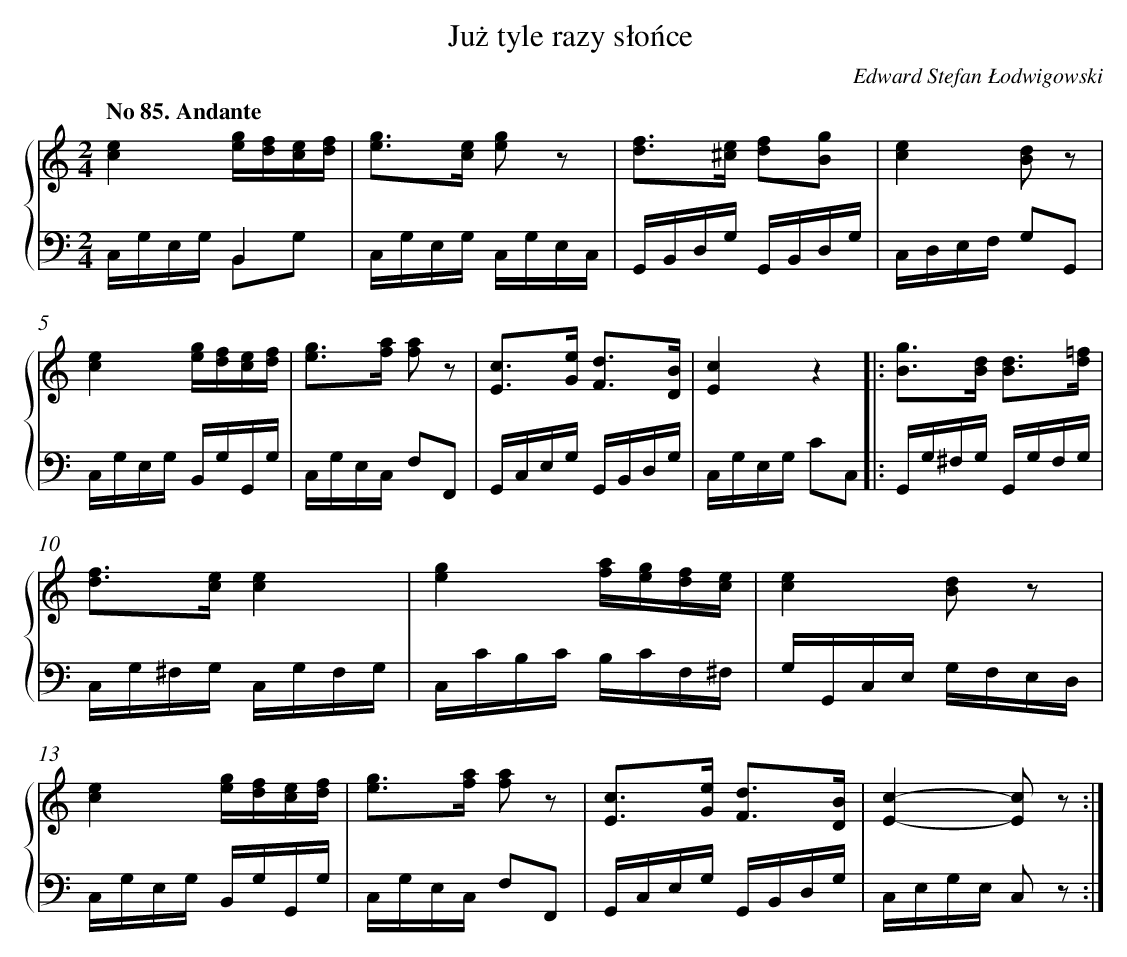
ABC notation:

X:1
T: Już tyle razy słońce
C: Edward Stefan Łodwigowski
L: 1/16
M: 2/4
Q: "No 85. Andante"
%%staves {1 2}
V: 1 clef=treble
V: 2 clef=bass
K: C
[V:1] [e4c4][ge][fd][ec][fd] |
[V:2] x4B,,4 & C,G,E,G, B,,2G,2 |
[V:1] [g2e2]>[e2c2] [g2e2] z2 |
[V:2] C,G,E,G, C,G,E,C, |
[V:1] [f2d2]>[e2^c2] [f2d2][g2B2] |
[V:2] G,,B,,D,G, G,,B,,D,G, |
[V:1] [e4c4][d2B2] z2 |
[V:2] C,D,E,F, G,2G,,2 |
[V:1] [e4c4][ge][fd][ec][fd] |
[V:2] C,G,E,G, B,,G,G,,G, |
[V:1] [g2e2]>[a2f2] [a2f2] z2 |
[V:2] C,G,E,C, F,2F,,2 |
[V:1] [c2E2]>[e2G2] [d3F3][BD] |
[V:2] G,,C,E,G, G,,B,,D,G, |
[V:1] [c4E4]z4 ]|:
[V:2] C,G,E,G, C2C,2 ]|:
[V:1] [g2B2]>[d2B2] [d3B3][=fd] |
[V:2] G,,G,^F,G, G,,G,F,G, |
[V:1] [f2d2]>[e2c2][e4c4] |
[V:2] C,G,^F,G, C,G,F,G, |
[V:1] [g4e4][af][ge][fd][ec] |
[V:2] C,CB,C B,CF,^F, |
[V:1] [e4c4][d2B2] z2 |
[V:2] G,G,,C,E, G,F,E,D, |
[V:1] [e4c4][ge][fd][ec][fd] |
[V:2] C,G,E,G, B,,G,G,,G, |
[V:1] [g2e2]>[a2f2] [a2f2] z2 |
[V:2] C,G,E,C, F,2F,,2 |
[V:1] [c2E2]>[e2G2] [d3F3][BD] |
[V:2] G,,C,E,G, G,,B,,D,G, |
[V:1] [c4E4]-[c2E2] z2 :|]
[V:2] C,E,G,E, C,2 z2 :|]
